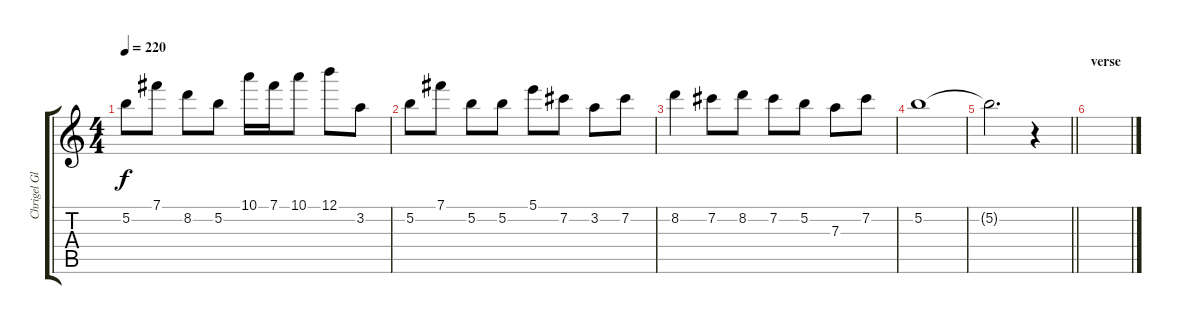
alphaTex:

\track ("Chrigel Glanzmann" "Chrigel Gl") {instrument piccolo}
\staff {score tabs}
\tuning (B5 Gb5 D5 A4 E4 B3) {hide}
\ts (4 4)
\tempo 220
\clef g2
\ks c
5.2.8{dy f} 7.1.8 8.2.8 5.2.8 10.1.16 7.1.16 10.1.8 12.1.8 3.2.8 |
5.2.8 7.1.8 5.2.8 5.2.8 5.1.8 7.2.8 3.2.8 7.2.8 |
8.2.4 7.2.8 8.2.8 7.2.8 5.2.8 7.3.8 7.2.8 |
5.2.1 |
\barLineRight lightlight
5.2{t}.2{d} r.4 |
\section ("" "verse")
